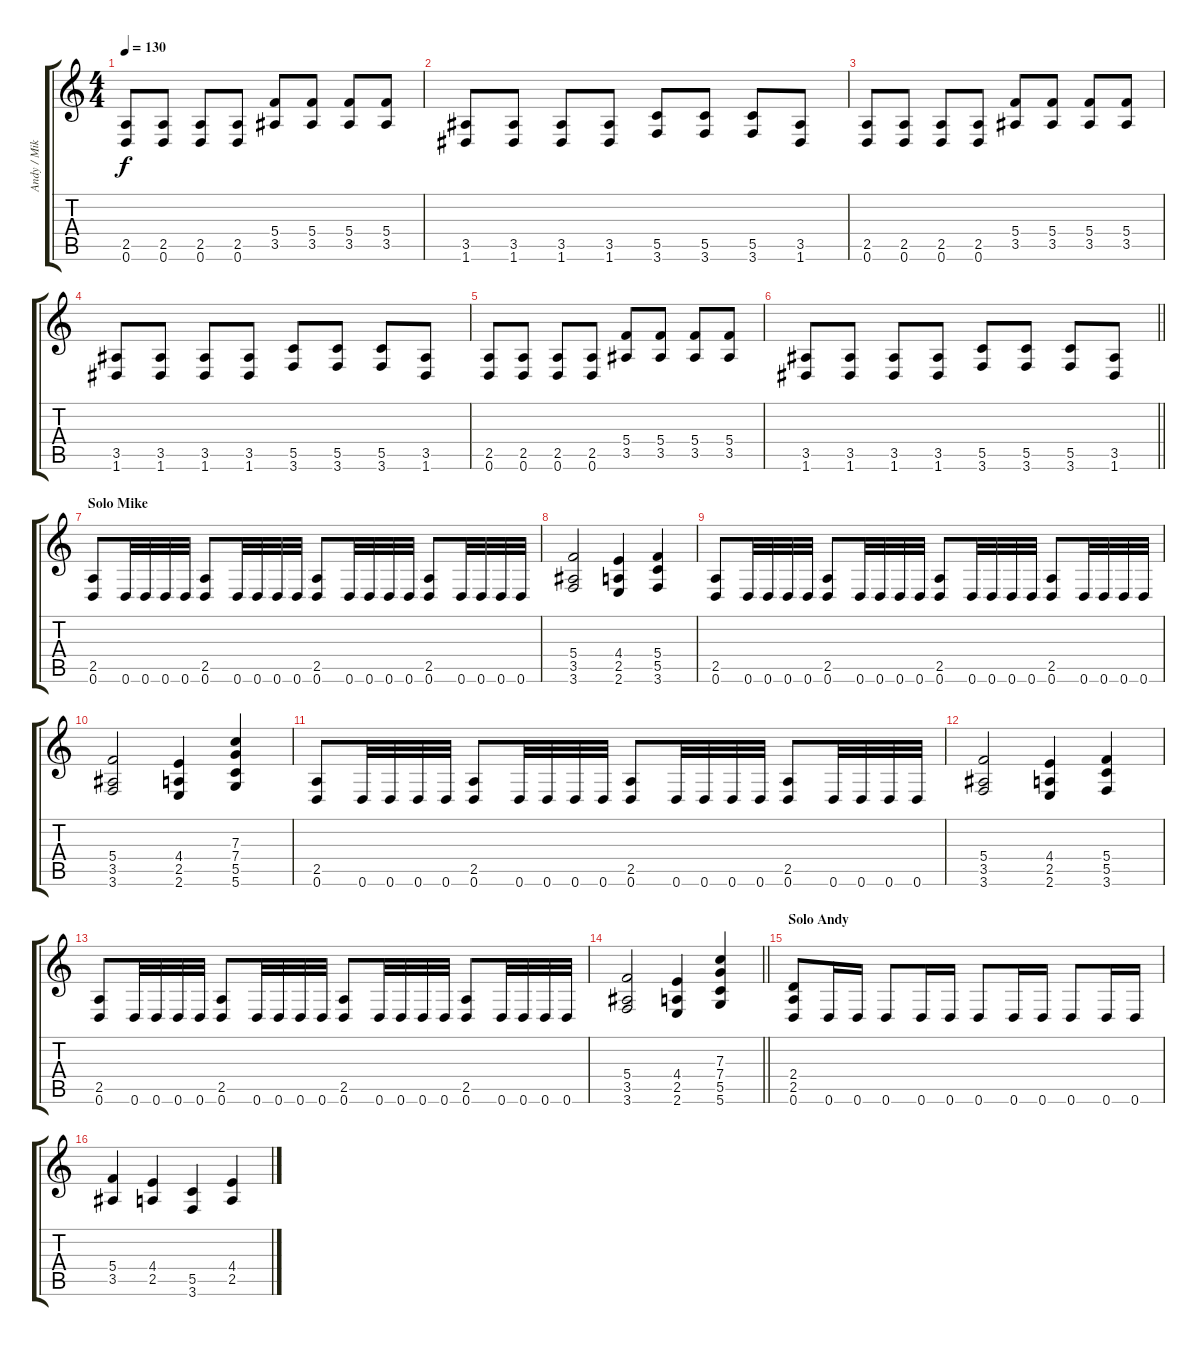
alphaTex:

\track ("Andy / Mike Fills" "Andy / Mik") {instrument distortionguitar}
\staff {score tabs}
\tuning (D4 A3 F3 C3 G2 D2) {hide}
\ts (4 4)
\tempo 130
\clef g2
\ks c
(2.5 0.6).8{dy f} (2.5 0.6).8 (2.5 0.6).8 (2.5 0.6).8 (5.4 3.5).8 (5.4 3.5).8 (5.4 3.5).8 (5.4 3.5).8 |
(3.5 1.6).8 (3.5 1.6).8 (3.5 1.6).8 (3.5 1.6).8 (5.5 3.6).8 (5.5 3.6).8 (5.5 3.6).8 (3.5 1.6).8 |
(2.5 0.6).8 (2.5 0.6).8 (2.5 0.6).8 (2.5 0.6).8 (5.4 3.5).8 (5.4 3.5).8 (5.4 3.5).8 (5.4 3.5).8 |
(3.5 1.6).8 (3.5 1.6).8 (3.5 1.6).8 (3.5 1.6).8 (5.5 3.6).8 (5.5 3.6).8 (5.5 3.6).8 (3.5 1.6).8 |
(2.5 0.6).8 (2.5 0.6).8 (2.5 0.6).8 (2.5 0.6).8 (5.4 3.5).8 (5.4 3.5).8 (5.4 3.5).8 (5.4 3.5).8 |
\barLineRight lightlight
(3.5 1.6).8 (3.5 1.6).8 (3.5 1.6).8 (3.5 1.6).8 (5.5 3.6).8 (5.5 3.6).8 (5.5 3.6).8 (3.5 1.6).8 |
\section ("" "Solo Mike")
(2.5 0.6).8 0.6.32 0.6.32 0.6.32 0.6.32 (2.5 0.6).8 0.6.32 0.6.32 0.6.32 0.6.32 (2.5 0.6).8 0.6.32 0.6.32 0.6.32 0.6.32 (2.5 0.6).8 0.6.32 0.6.32 0.6.32 0.6.32 |
(5.4 3.5 3.6).2 (4.4 2.5 2.6).4 (5.4 5.5 3.6).4 |
(2.5 0.6).8 0.6.32 0.6.32 0.6.32 0.6.32 (2.5 0.6).8 0.6.32 0.6.32 0.6.32 0.6.32 (2.5 0.6).8 0.6.32 0.6.32 0.6.32 0.6.32 (2.5 0.6).8 0.6.32 0.6.32 0.6.32 0.6.32 |
(5.4 3.5 3.6).2 (4.4 2.5 2.6).4 (7.3 7.4 5.5 5.6).4 |
(2.5 0.6).8 0.6.32 0.6.32 0.6.32 0.6.32 (2.5 0.6).8 0.6.32 0.6.32 0.6.32 0.6.32 (2.5 0.6).8 0.6.32 0.6.32 0.6.32 0.6.32 (2.5 0.6).8 0.6.32 0.6.32 0.6.32 0.6.32 |
(5.4 3.5 3.6).2 (4.4 2.5 2.6).4 (5.4 5.5 3.6).4 |
(2.5 0.6).8 0.6.32 0.6.32 0.6.32 0.6.32 (2.5 0.6).8 0.6.32 0.6.32 0.6.32 0.6.32 (2.5 0.6).8 0.6.32 0.6.32 0.6.32 0.6.32 (2.5 0.6).8 0.6.32 0.6.32 0.6.32 0.6.32 |
\barLineRight lightlight
(5.4 3.5 3.6).2 (4.4 2.5 2.6).4 (7.3 7.4 5.5 5.6).4 |
\section ("" "Solo Andy")
(2.4 2.5 0.6).8 0.6.16 0.6.16 0.6.8 0.6.16 0.6.16 0.6.8 0.6.16 0.6.16 0.6.8 0.6.16 0.6.16 |
(5.4 3.5).4 (4.4 2.5).4 (5.5 3.6).4 (4.4 2.5).4
